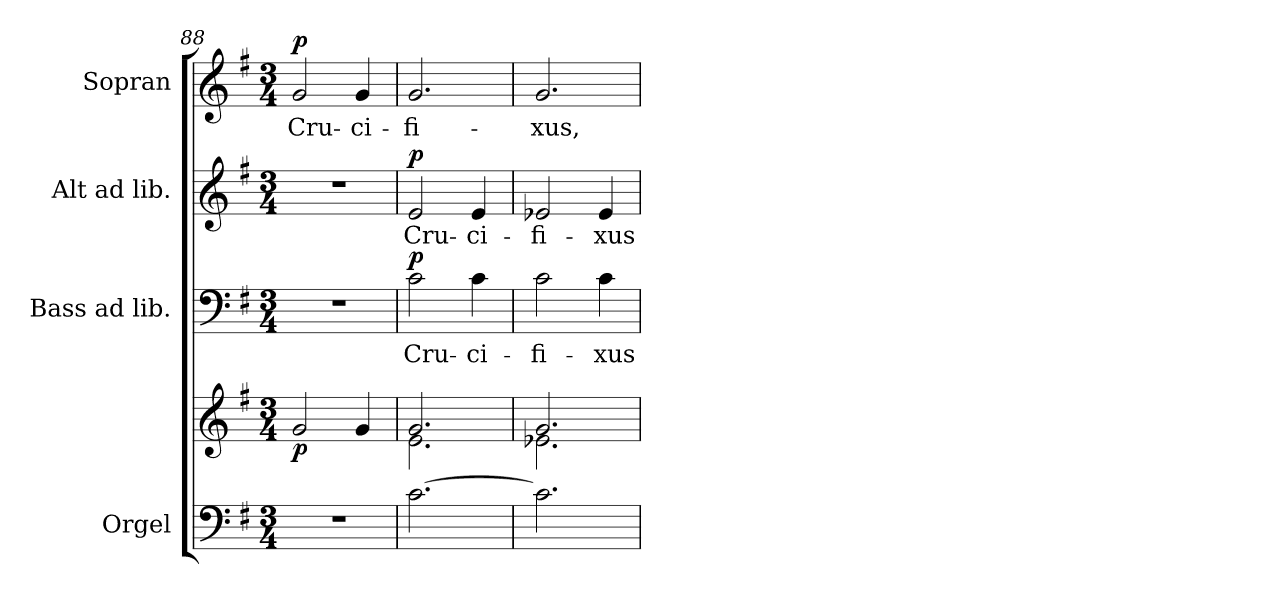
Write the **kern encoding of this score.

**kern	**kern	**dynam	**kern	**text	**dynam	**kern	**text	**dynam	**kern	**text	**dynam
*part4	*part4	*part4	*part3	*part3	*part3	*part2	*part2	*part2	*part1	*part1	*part1
*staff5	*staff4	*staff4/5	*staff3	*staff3	*staff3	*staff2	*staff2	*staff2	*staff1	*staff1	*staff1
*I"Orgel	*	*	*I"Bass ad lib.	*	*	*I"Alt ad lib.	*	*	*I"Sopran	*	*
*I'Org.	*	*	*I'B.	*	*	*I'A.	*	*	*I'S.	*	*
*clefF4	*clefG2	*	*clefF4	*	*	*clefG2	*	*	*clefG2	*	*
*k[f#]	*k[f#]	*	*k[f#]	*	*	*k[f#]	*	*	*k[f#]	*	*
*G:	*G:	*	*G:	*	*	*G:	*	*	*G:	*	*
*M3/4	*M3/4	*	*M3/4	*	*	*M3/4	*	*	*M3/4	*	*
=88	=88	=88	=88	=88	=88	=88	=88	=88	=88	=88	=88
!	!	!LO:DY:b	!	!	!	!	!	!	!	!LO:LY:b	!LO:DY:a
2.r	2g/	p	2.r	.	.	2.r	.	.	2g/	Cru-	p
!	!	!	!	!	!	!	!	!	!	!LO:LY:b	!
.	4g/	.	.	.	.	.	.	.	4g/	-ci-	.
=89	=89	=89	=89	=89	=89	=89	=89	=89	=89	=89	=89
*	*^	*	*	*	*	*	*	*	*	*	*
!	!	!	!	!	!LO:LY:b	!LO:DY:a	!	!LO:LY:b	!LO:DY:a	!	!LO:LY:b	!
[2.c\	2.g/	2.e\	.	2c\	Cru-	p	2e/	Cru-	p	2.g/	-fi-	.
!	!	!	!	!	!LO:LY:b	!	!	!LO:LY:b	!	!	!	!
.	.	.	.	4c\	-ci-	.	4e/	-ci-	.	.	.	.
=90	=90	=90	=90	=90	=90	=90	=90	=90	=90	=90	=90	=90
!	!	!	!	!	!LO:LY:b	!	!	!LO:LY:b	!	!	!LO:LY:b	!
2.c\]	2.g/	2.e-X\	.	2c\	-fi-	.	2e-X/	-fi-	.	2.g/	-xus,	.
!	!	!	!	!	!LO:LY:b	!	!	!LO:LY:b	!	!	!	!
.	.	.	.	4c\	-xus	.	4e-/	-xus	.	.	.	.
*	*v	*v	*	*	*	*	*	*	*	*	*	*
=	=	=	=	=	=	=	=	=	=	=	=
*-	*-	*-	*-	*-	*-	*-	*-	*-	*-	*-	*-
